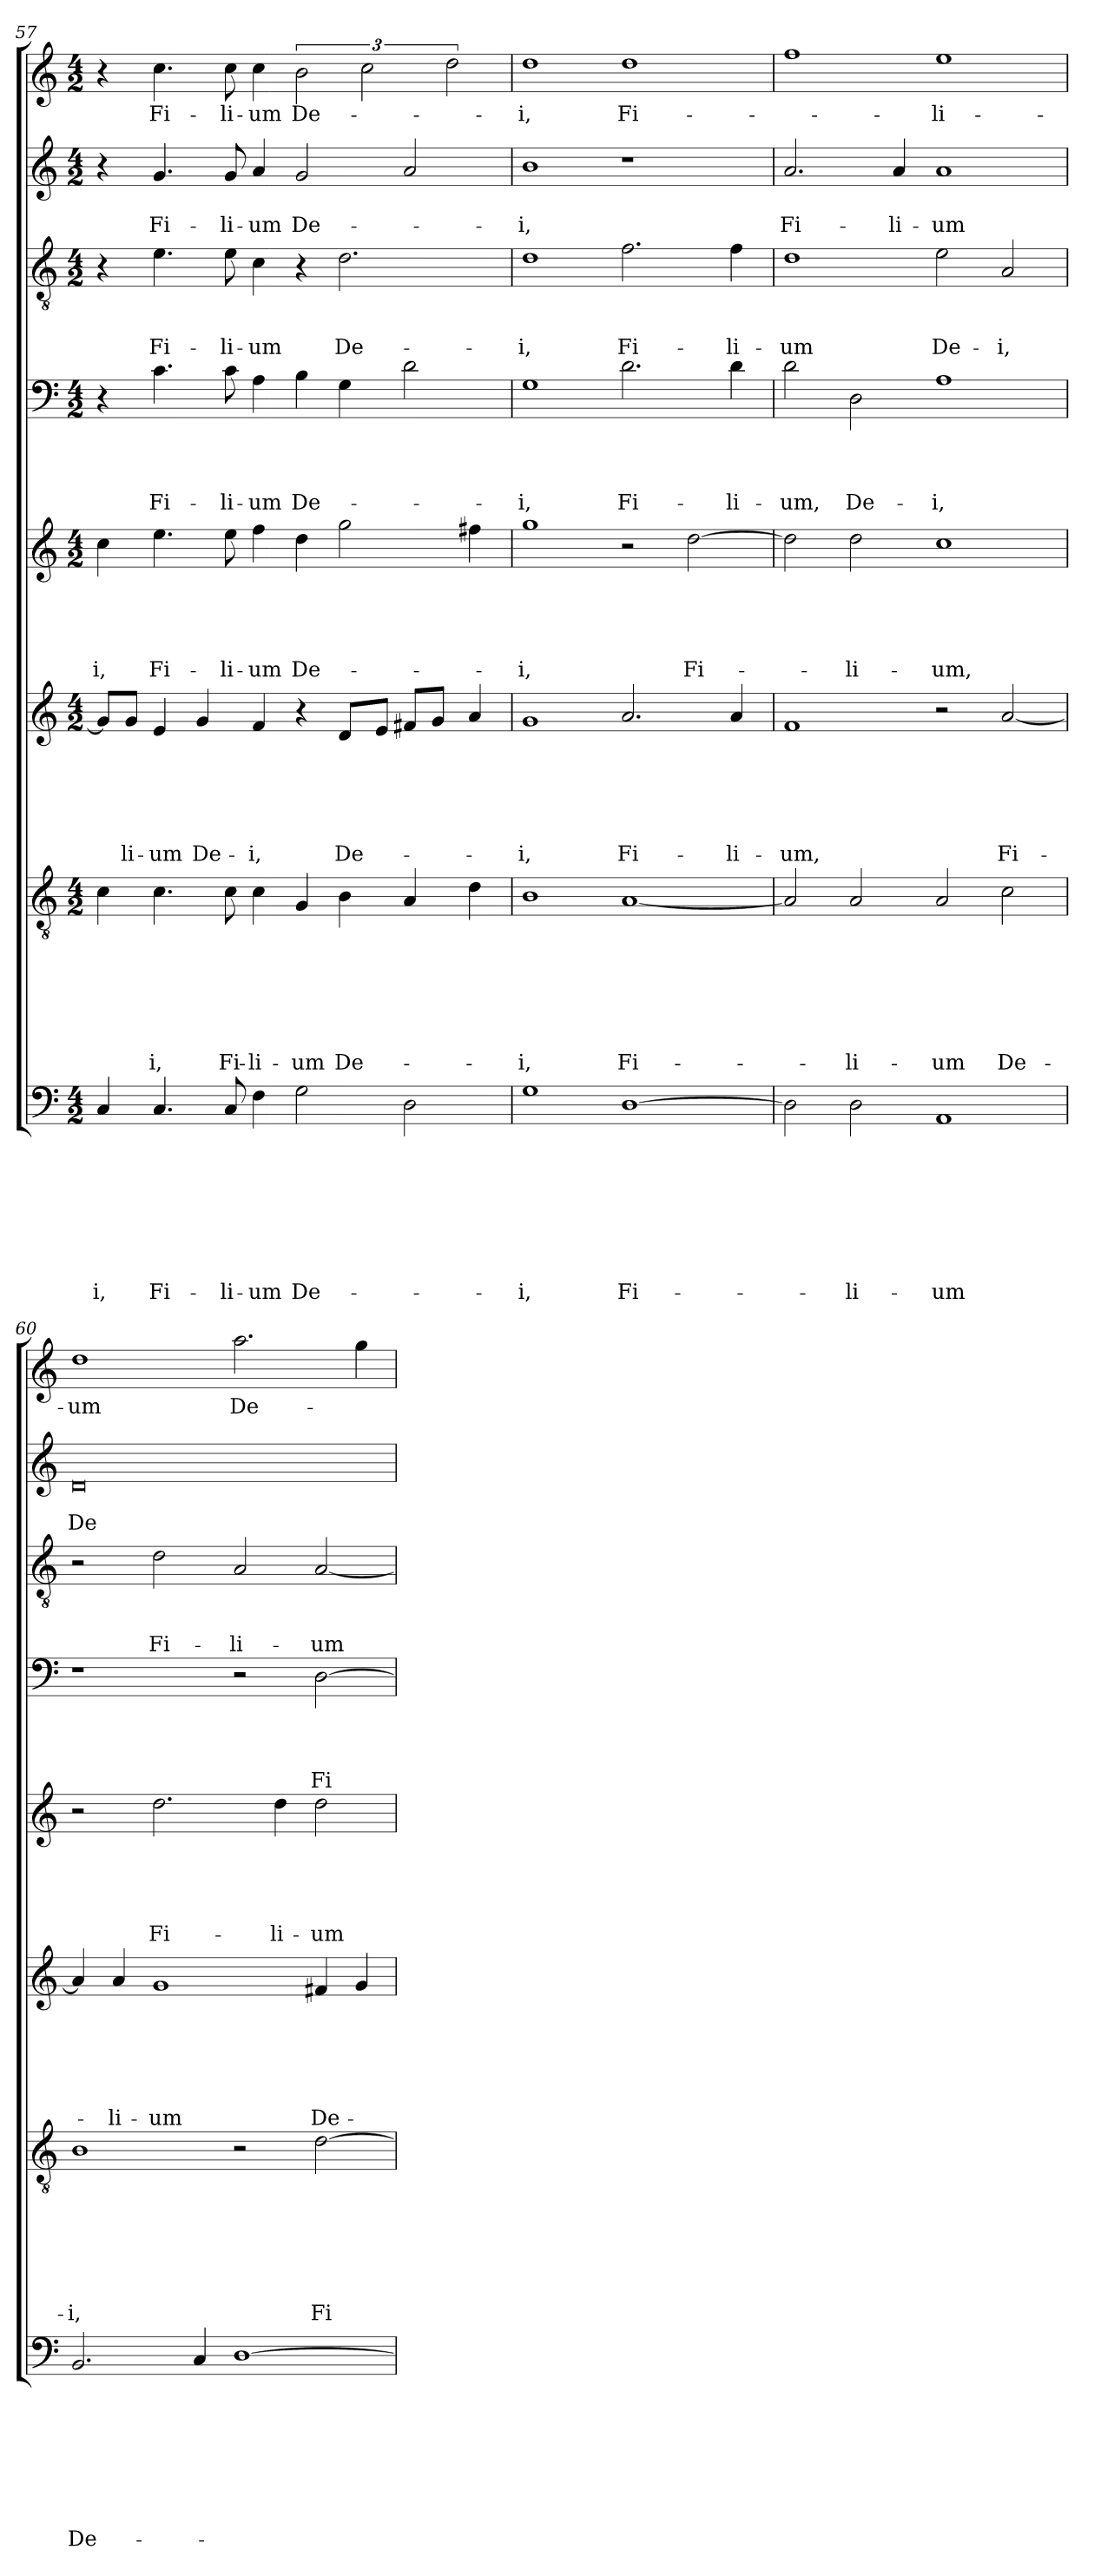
**kern	**text	**text	**text	**text	**text	**text	**text	**text	**kern	**text	**text	**text	**text	**text	**text	**text	**kern	**text	**text	**text	**text	**text	**text	**kern	**text	**text	**text	**text	**text	**kern	**text	**text	**text	**text	**kern	**text	**text	**text	**kern	**text	**text	**kern	**text
*part8	*part8	*part8	*part8	*part8	*part8	*part8	*part8	*part8	*part7	*part7	*part7	*part7	*part7	*part7	*part7	*part7	*part6	*part6	*part6	*part6	*part6	*part6	*part6	*part5	*part5	*part5	*part5	*part5	*part5	*part4	*part4	*part4	*part4	*part4	*part3	*part3	*part3	*part3	*part2	*part2	*part2	*part1	*part1
*staff8	*staff8	*staff8	*staff8	*staff8	*staff8	*staff8	*staff8	*staff8	*staff7	*staff7	*staff7	*staff7	*staff7	*staff7	*staff7	*staff7	*staff6	*staff6	*staff6	*staff6	*staff6	*staff6	*staff6	*staff5	*staff5	*staff5	*staff5	*staff5	*staff5	*staff4	*staff4	*staff4	*staff4	*staff4	*staff3	*staff3	*staff3	*staff3	*staff2	*staff2	*staff2	*staff1	*staff1
!!LO:LB:g=z
*clefF4	*	*	*	*	*	*	*	*	*clefGv2	*	*	*	*	*	*	*	*clefG2	*	*	*	*	*	*	*clefG2	*	*	*	*	*	*clefF4	*	*	*	*	*clefGv2	*	*	*	*clefG2	*	*	*clefG2	*
*k[]	*	*	*	*	*	*	*	*	*k[]	*	*	*	*	*	*	*	*k[]	*	*	*	*	*	*	*k[]	*	*	*	*	*	*k[]	*	*	*	*	*k[]	*	*	*	*k[]	*	*	*k[]	*
*C:	*	*	*	*	*	*	*	*	*C:	*	*	*	*	*	*	*	*C:	*	*	*	*	*	*	*C:	*	*	*	*	*	*C:	*	*	*	*	*C:	*	*	*	*C:	*	*	*C:	*
*M4/2	*	*	*	*	*	*	*	*	*M4/2	*	*	*	*	*	*	*	*M4/2	*	*	*	*	*	*	*M4/2	*	*	*	*	*	*M4/2	*	*	*	*	*M4/2	*	*	*	*M4/2	*	*	*M4/2	*
=57	=57	=57	=57	=57	=57	=57	=57	=57	=57	=57	=57	=57	=57	=57	=57	=57	=57	=57	=57	=57	=57	=57	=57	=57	=57	=57	=57	=57	=57	=57	=57	=57	=57	=57	=57	=57	=57	=57	=57	=57	=57	=57	=57
!	!	!	!	!	!	!	!	!LO:LY:b	!	!	!	!	!	!	!	!	!	!	!	!	!	!	!	!	!	!	!	!	!LO:LY:b	!	!	!	!	!	!	!	!	!	!	!	!	!	!
4C/	.	.	.	.	.	.	.	-i,	4c\	.	.	.	.	.	.	.	8g/L]	.	.	.	.	.	.	4cc\	.	.	.	.	-i,	4r	.	.	.	.	4r	.	.	.	4r	.	.	4r	.
!	!	!	!	!	!	!	!	!	!	!	!	!	!	!	!	!	!	!	!	!	!	!	!LO:LY:b	!	!	!	!	!	!	!	!	!	!	!	!	!	!	!	!	!	!	!	!
.	.	.	.	.	.	.	.	.	.	.	.	.	.	.	.	.	8g/J	.	.	.	.	.	-li-	.	.	.	.	.	.	.	.	.	.	.	.	.	.	.	.	.	.	.	.
!	!	!	!	!	!	!	!	!LO:LY:b	!	!	!	!	!	!	!	!LO:LY:b	!	!	!	!	!	!	!LO:LY:b	!	!	!	!	!	!LO:LY:b	!	!	!	!	!LO:LY:b	!	!	!	!LO:LY:b	!	!	!LO:LY:b	!	!LO:LY:b
4.C/	.	.	.	.	.	.	.	Fi-	4.c\	.	.	.	.	.	.	-i,	4e/	.	.	.	.	.	-um	4.ee\	.	.	.	.	Fi-	4.c\	.	.	.	Fi-	4.e\	.	.	Fi-	4.g/	.	Fi-	4.cc\	Fi-
!	!	!	!	!	!	!	!	!	!	!	!	!	!	!	!	!	!	!	!	!	!	!	!LO:LY:b	!	!	!	!	!	!	!	!	!	!	!	!	!	!	!	!	!	!	!	!
.	.	.	.	.	.	.	.	.	.	.	.	.	.	.	.	.	4g/	.	.	.	.	.	De-	.	.	.	.	.	.	.	.	.	.	.	.	.	.	.	.	.	.	.	.
!	!	!	!	!	!	!	!	!LO:LY:b	!	!	!	!	!	!	!	!LO:LY:b	!	!	!	!	!	!	!	!	!	!	!	!	!LO:LY:b	!	!	!	!	!LO:LY:b	!	!	!	!LO:LY:b	!	!	!LO:LY:b	!	!LO:LY:b
8C/	.	.	.	.	.	.	.	-li-	8c\	.	.	.	.	.	.	Fi-	.	.	.	.	.	.	.	8ee\	.	.	.	.	-li-	8c\	.	.	.	-li-	8e\	.	.	-li-	8g/	.	-li-	8cc\	-li-
!	!	!	!	!	!	!	!	!LO:LY:b	!	!	!	!	!	!	!	!LO:LY:b	!	!	!	!	!	!	!LO:LY:b	!	!	!	!	!	!LO:LY:b	!	!	!	!	!LO:LY:b	!	!	!	!LO:LY:b	!	!	!LO:LY:b	!	!LO:LY:b
4F\	.	.	.	.	.	.	.	-um	4c\	.	.	.	.	.	.	-li-	4f/	.	.	.	.	.	-i,	4ff\	.	.	.	.	-um	4A\	.	.	.	-um	4c\	.	.	-um	4a/	.	-um	4cc\	-um
!	!	!	!	!	!	!	!	!LO:LY:b	!	!	!	!	!	!	!	!LO:LY:b	!	!	!	!	!	!	!	!	!	!	!	!	!LO:LY:b	!	!	!	!	!LO:LY:b	!	!	!	!	!	!	!LO:LY:b	!	!LO:LY:b
2G\	.	.	.	.	.	.	.	De-	4G/	.	.	.	.	.	.	-um	4r	.	.	.	.	.	.	4dd\	.	.	.	.	De-	4B\	.	.	.	De-	4r	.	.	.	2g/	.	De-	3b\	De-
!	!	!	!	!	!	!	!	!	!	!	!	!	!	!	!	!LO:LY:b	!	!	!	!	!	!	!LO:LY:b	!	!	!	!	!	!	!	!	!	!	!	!	!	!	!LO:LY:b	!	!	!	!	!
.	.	.	.	.	.	.	.	.	4B\	.	.	.	.	.	.	De-	8d/L	.	.	.	.	.	De-	2gg\	.	.	.	.	.	4G\	.	.	.	.	2.d\	.	.	De-	.	.	.	.	.
.	.	.	.	.	.	.	.	.	.	.	.	.	.	.	.	.	.	.	.	.	.	.	.	.	.	.	.	.	.	.	.	.	.	.	.	.	.	.	.	.	.	3cc\	.
.	.	.	.	.	.	.	.	.	.	.	.	.	.	.	.	.	8e/J	.	.	.	.	.	.	.	.	.	.	.	.	.	.	.	.	.	.	.	.	.	.	.	.	.	.
2D\	.	.	.	.	.	.	.	.	4A/	.	.	.	.	.	.	.	8f#X/L	.	.	.	.	.	.	.	.	.	.	.	.	2d\	.	.	.	.	.	.	.	.	2a/	.	.	.	.
.	.	.	.	.	.	.	.	.	.	.	.	.	.	.	.	.	8g/J	.	.	.	.	.	.	.	.	.	.	.	.	.	.	.	.	.	.	.	.	.	.	.	.	.	.
.	.	.	.	.	.	.	.	.	.	.	.	.	.	.	.	.	.	.	.	.	.	.	.	.	.	.	.	.	.	.	.	.	.	.	.	.	.	.	.	.	.	3dd\	.
.	.	.	.	.	.	.	.	.	4d\	.	.	.	.	.	.	.	4a/	.	.	.	.	.	.	4ff#X\	.	.	.	.	.	.	.	.	.	.	.	.	.	.	.	.	.	.	.
=58	=58	=58	=58	=58	=58	=58	=58	=58	=58	=58	=58	=58	=58	=58	=58	=58	=58	=58	=58	=58	=58	=58	=58	=58	=58	=58	=58	=58	=58	=58	=58	=58	=58	=58	=58	=58	=58	=58	=58	=58	=58	=58	=58
!	!	!	!	!	!	!	!	!LO:LY:b	!	!	!	!	!	!	!	!LO:LY:b	!	!	!	!	!	!	!LO:LY:b	!	!	!	!	!	!LO:LY:b	!	!	!	!	!LO:LY:b	!	!	!	!LO:LY:b	!	!	!LO:LY:b	!	!LO:LY:b
1G	.	.	.	.	.	.	.	-i,	1B	.	.	.	.	.	.	-i,	1g	.	.	.	.	.	-i,	1gg	.	.	.	.	-i,	1G	.	.	.	-i,	1d	.	.	-i,	1b	.	-i,	1dd	-i,
!	!	!	!	!	!	!	!	!LO:LY:b	!	!	!	!	!	!	!	!LO:LY:b	!	!	!	!	!	!	!LO:LY:b	!	!	!	!	!	!	!	!	!	!	!LO:LY:b	!	!	!	!LO:LY:b	!	!	!	!	!LO:LY:b
[1D	.	.	.	.	.	.	.	Fi-	[1A	.	.	.	.	.	.	Fi-	2.a/	.	.	.	.	.	Fi-	2r	.	.	.	.	.	2.d\	.	.	.	Fi-	2.f\	.	.	Fi-	1r	.	.	1dd	Fi-
!	!	!	!	!	!	!	!	!	!	!	!	!	!	!	!	!	!	!	!	!	!	!	!	!	!	!	!	!	!LO:LY:b	!	!	!	!	!	!	!	!	!	!	!	!	!	!
.	.	.	.	.	.	.	.	.	.	.	.	.	.	.	.	.	.	.	.	.	.	.	.	[2dd\	.	.	.	.	Fi-	.	.	.	.	.	.	.	.	.	.	.	.	.	.
!	!	!	!	!	!	!	!	!	!	!	!	!	!	!	!	!	!	!	!	!	!	!	!LO:LY:b	!	!	!	!	!	!	!	!	!	!	!LO:LY:b	!	!	!	!LO:LY:b	!	!	!	!	!
.	.	.	.	.	.	.	.	.	.	.	.	.	.	.	.	.	4a/	.	.	.	.	.	-li-	.	.	.	.	.	.	4d\	.	.	.	-li-	4f\	.	.	-li-	.	.	.	.	.
=59	=59	=59	=59	=59	=59	=59	=59	=59	=59	=59	=59	=59	=59	=59	=59	=59	=59	=59	=59	=59	=59	=59	=59	=59	=59	=59	=59	=59	=59	=59	=59	=59	=59	=59	=59	=59	=59	=59	=59	=59	=59	=59	=59
!	!	!	!	!	!	!	!	!	!	!	!	!	!	!	!	!	!	!	!	!	!	!	!LO:LY:b	!	!	!	!	!	!	!	!	!	!	!LO:LY:b	!	!	!	!LO:LY:b	!	!	!LO:LY:b	!	!
2D\]	.	.	.	.	.	.	.	.	2A/]	.	.	.	.	.	.	.	1f	.	.	.	.	.	-um,	2dd\]	.	.	.	.	.	2d\	.	.	.	-um,	1d	.	.	-um	2.a/	.	Fi-	1ff	.
!	!	!	!	!	!	!	!	!LO:LY:b	!	!	!	!	!	!	!	!LO:LY:b	!	!	!	!	!	!	!	!	!	!	!	!	!LO:LY:b	!	!	!	!	!LO:LY:b	!	!	!	!	!	!	!	!	!
2D\	.	.	.	.	.	.	.	-li-	2A/	.	.	.	.	.	.	-li-	.	.	.	.	.	.	.	2dd\	.	.	.	.	-li-	2D\	.	.	.	De-	.	.	.	.	.	.	.	.	.
!	!	!	!	!	!	!	!	!	!	!	!	!	!	!	!	!	!	!	!	!	!	!	!	!	!	!	!	!	!	!	!	!	!	!	!	!	!	!	!	!	!LO:LY:b	!	!
.	.	.	.	.	.	.	.	.	.	.	.	.	.	.	.	.	.	.	.	.	.	.	.	.	.	.	.	.	.	.	.	.	.	.	.	.	.	.	4a/	.	-li-	.	.
!	!	!	!	!	!	!	!	!LO:LY:b	!	!	!	!	!	!	!	!LO:LY:b	!	!	!	!	!	!	!	!	!	!	!	!	!LO:LY:b	!	!	!	!	!LO:LY:b	!	!	!	!LO:LY:b	!	!	!LO:LY:b	!	!LO:LY:b
1AA	.	.	.	.	.	.	.	-um	2A/	.	.	.	.	.	.	-um	2r	.	.	.	.	.	.	1cc	.	.	.	.	-um,	1A	.	.	.	-i,	2e\	.	.	De-	1a	.	-um	1ee	-li-
!	!	!	!	!	!	!	!	!	!	!	!	!	!	!	!	!LO:LY:b	!	!	!	!	!	!	!LO:LY:b	!	!	!	!	!	!	!	!	!	!	!	!	!	!	!LO:LY:b	!	!	!	!	!
.	.	.	.	.	.	.	.	.	2c\	.	.	.	.	.	.	De-	[2a/	.	.	.	.	.	Fi-	.	.	.	.	.	.	.	.	.	.	.	2A/	.	.	-i,	.	.	.	.	.
=60	=60	=60	=60	=60	=60	=60	=60	=60	=60	=60	=60	=60	=60	=60	=60	=60	=60	=60	=60	=60	=60	=60	=60	=60	=60	=60	=60	=60	=60	=60	=60	=60	=60	=60	=60	=60	=60	=60	=60	=60	=60	=60	=60
!	!	!	!	!	!	!	!	!LO:LY:b	!	!	!	!	!	!	!	!LO:LY:b	!	!	!	!	!	!	!	!	!	!	!	!	!	!	!	!	!	!	!	!	!	!	!	!	!LO:LY:b	!	!LO:LY:b
2.BB/	.	.	.	.	.	.	.	De-	1B	.	.	.	.	.	.	-i,	4a/]	.	.	.	.	.	.	2r	.	.	.	.	.	1r	.	.	.	.	2r	.	.	.	0d	.	De-	1dd	-um
!	!	!	!	!	!	!	!	!	!	!	!	!	!	!	!	!	!	!	!	!	!	!	!LO:LY:b	!	!	!	!	!	!	!	!	!	!	!	!	!	!	!	!	!	!	!	!
.	.	.	.	.	.	.	.	.	.	.	.	.	.	.	.	.	4a/	.	.	.	.	.	-li-	.	.	.	.	.	.	.	.	.	.	.	.	.	.	.	.	.	.	.	.
!	!	!	!	!	!	!	!	!	!	!	!	!	!	!	!	!	!	!	!	!	!	!	!LO:LY:b	!	!	!	!	!	!LO:LY:b	!	!	!	!	!	!	!	!	!LO:LY:b	!	!	!	!	!
.	.	.	.	.	.	.	.	.	.	.	.	.	.	.	.	.	1g	.	.	.	.	.	-um	2.dd\	.	.	.	.	Fi-	.	.	.	.	.	2d\	.	.	Fi-	.	.	.	.	.
4C/	.	.	.	.	.	.	.	.	.	.	.	.	.	.	.	.	.	.	.	.	.	.	.	.	.	.	.	.	.	.	.	.	.	.	.	.	.	.	.	.	.	.	.
!	!	!	!	!	!	!	!	!	!	!	!	!	!	!	!	!	!	!	!	!	!	!	!	!	!	!	!	!	!	!	!	!	!	!	!	!	!	!LO:LY:b	!	!	!	!	!LO:LY:b
[1D	.	.	.	.	.	.	.	.	2r	.	.	.	.	.	.	.	.	.	.	.	.	.	.	.	.	.	.	.	.	2r	.	.	.	.	2A/	.	.	-li-	.	.	.	2.aa\	De-
!	!	!	!	!	!	!	!	!	!	!	!	!	!	!	!	!	!	!	!	!	!	!	!	!	!	!	!	!	!LO:LY:b	!	!	!	!	!	!	!	!	!	!	!	!	!	!
.	.	.	.	.	.	.	.	.	.	.	.	.	.	.	.	.	.	.	.	.	.	.	.	4dd\	.	.	.	.	-li-	.	.	.	.	.	.	.	.	.	.	.	.	.	.
!	!	!	!	!	!	!	!	!	!	!	!	!	!	!	!	!LO:LY:b	!	!	!	!	!	!	!LO:LY:b	!	!	!	!	!	!LO:LY:b	!	!	!	!	!LO:LY:b	!	!	!	!LO:LY:b	!	!	!	!	!
.	.	.	.	.	.	.	.	.	[2d\	.	.	.	.	.	.	Fi-	4f#X/	.	.	.	.	.	De-	2dd\	.	.	.	.	-um	[2D\	.	.	.	Fi-	[2A/	.	.	-um	.	.	.	.	.
.	.	.	.	.	.	.	.	.	.	.	.	.	.	.	.	.	4g/	.	.	.	.	.	.	.	.	.	.	.	.	.	.	.	.	.	.	.	.	.	.	.	.	4gg\	.
=	=	=	=	=	=	=	=	=	=	=	=	=	=	=	=	=	=	=	=	=	=	=	=	=	=	=	=	=	=	=	=	=	=	=	=	=	=	=	=	=	=	=	=
*-	*-	*-	*-	*-	*-	*-	*-	*-	*-	*-	*-	*-	*-	*-	*-	*-	*-	*-	*-	*-	*-	*-	*-	*-	*-	*-	*-	*-	*-	*-	*-	*-	*-	*-	*-	*-	*-	*-	*-	*-	*-	*-	*-
